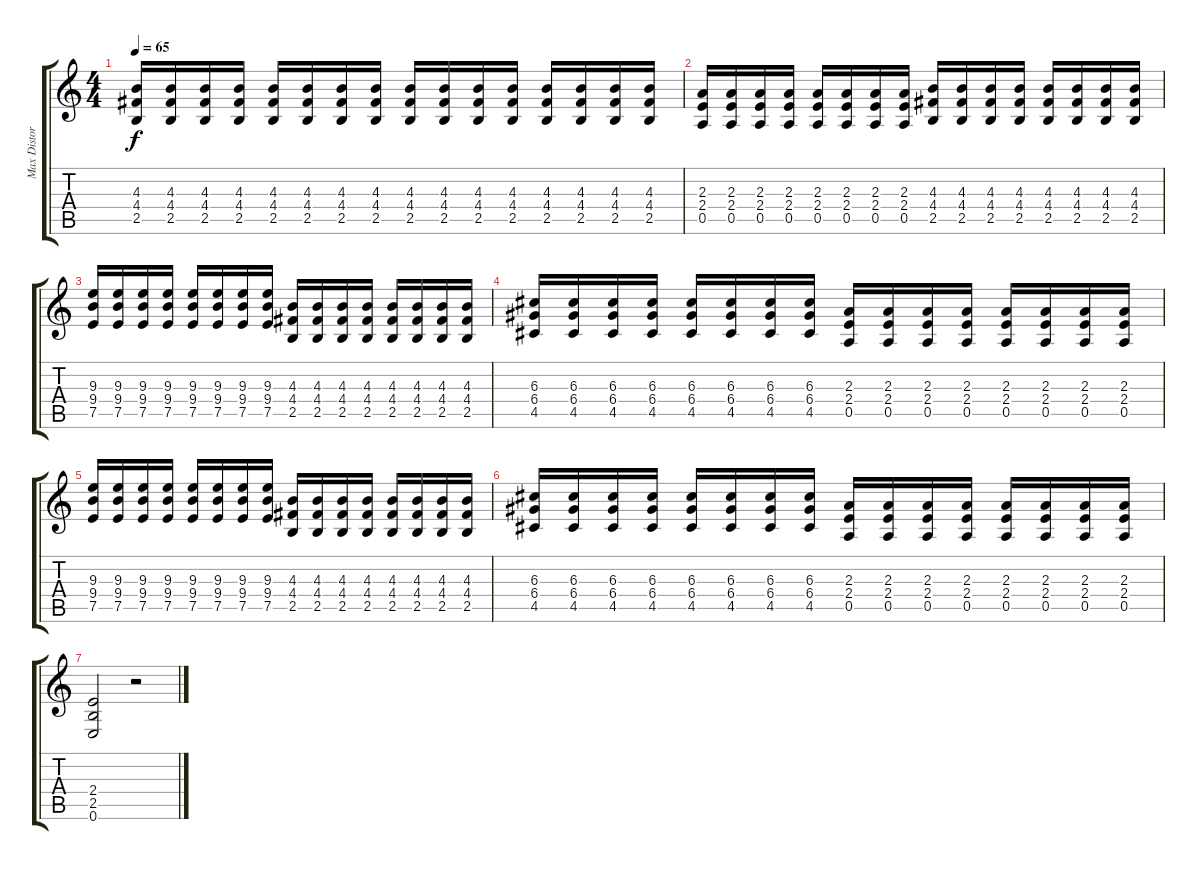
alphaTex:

\track ("Max Distortion" "Max Distor") {instrument distortionguitar}
\staff {score tabs}
\tuning (E4 B3 G3 D3 A2 E2) {hide}
\ts (4 4)
\tempo 65
\clef g2
\ks c
(4.3 4.4 2.5).16{dy f} (4.3 4.4 2.5).16 (4.3 4.4 2.5).16 (4.3 4.4 2.5).16 (4.3 4.4 2.5).16 (4.3 4.4 2.5).16 (4.3 4.4 2.5).16 (4.3 4.4 2.5).16 (4.3 4.4 2.5).16 (4.3 4.4 2.5).16 (4.3 4.4 2.5).16 (4.3 4.4 2.5).16 (4.3 4.4 2.5).16 (4.3 4.4 2.5).16 (4.3 4.4 2.5).16 (4.3 4.4 2.5).16 |
(2.3 2.4 0.5).16 (2.3 2.4 0.5).16 (2.3 2.4 0.5).16 (2.3 2.4 0.5).16 (2.3 2.4 0.5).16 (2.3 2.4 0.5).16 (2.3 2.4 0.5).16 (2.3 2.4 0.5).16 (4.3 4.4 2.5).16 (4.3 4.4 2.5).16 (4.3 4.4 2.5).16 (4.3 4.4 2.5).16 (4.3 4.4 2.5).16 (4.3 4.4 2.5).16 (4.3 4.4 2.5).16 (4.3 4.4 2.5).16 |
(9.3 9.4 7.5).16 (9.3 9.4 7.5).16 (9.3 9.4 7.5).16 (9.3 9.4 7.5).16 (9.3 9.4 7.5).16 (9.3 9.4 7.5).16 (9.3 9.4 7.5).16 (9.3 9.4 7.5).16 (4.3 4.4 2.5).16 (4.3 4.4 2.5).16 (4.3 4.4 2.5).16 (4.3 4.4 2.5).16 (4.3 4.4 2.5).16 (4.3 4.4 2.5).16 (4.3 4.4 2.5).16 (4.3 4.4 2.5).16 |
(6.3 6.4 4.5).16 (6.3 6.4 4.5).16 (6.3 6.4 4.5).16 (6.3 6.4 4.5).16 (6.3 6.4 4.5).16 (6.3 6.4 4.5).16 (6.3 6.4 4.5).16 (6.3 6.4 4.5).16 (2.3 2.4 0.5).16 (2.3 2.4 0.5).16 (2.3 2.4 0.5).16 (2.3 2.4 0.5).16 (2.3 2.4 0.5).16 (2.3 2.4 0.5).16 (2.3 2.4 0.5).16 (2.3 2.4 0.5).16 |
(9.3 9.4 7.5).16 (9.3 9.4 7.5).16 (9.3 9.4 7.5).16 (9.3 9.4 7.5).16 (9.3 9.4 7.5).16 (9.3 9.4 7.5).16 (9.3 9.4 7.5).16 (9.3 9.4 7.5).16 (4.3 4.4 2.5).16 (4.3 4.4 2.5).16 (4.3 4.4 2.5).16 (4.3 4.4 2.5).16 (4.3 4.4 2.5).16 (4.3 4.4 2.5).16 (4.3 4.4 2.5).16 (4.3 4.4 2.5).16 |
(6.3 6.4 4.5).16 (6.3 6.4 4.5).16 (6.3 6.4 4.5).16 (6.3 6.4 4.5).16 (6.3 6.4 4.5).16 (6.3 6.4 4.5).16 (6.3 6.4 4.5).16 (6.3 6.4 4.5).16 (2.3 2.4 0.5).16 (2.3 2.4 0.5).16 (2.3 2.4 0.5).16 (2.3 2.4 0.5).16 (2.3 2.4 0.5).16 (2.3 2.4 0.5).16 (2.3 2.4 0.5).16 (2.3 2.4 0.5).16 |
(2.4 2.5 0.6).2 r.2
